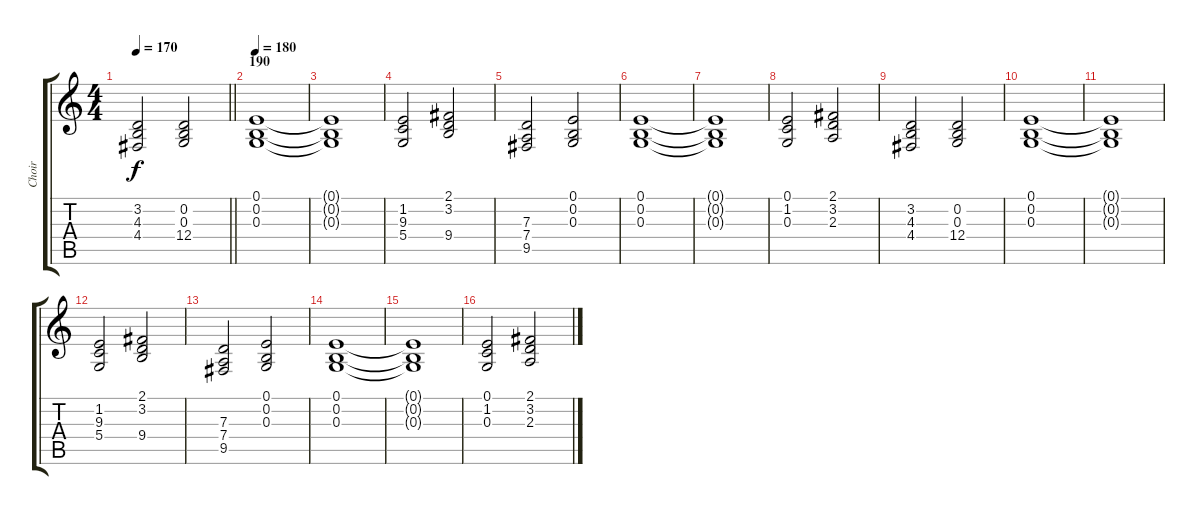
\track ("Choir" "Choir") {instrument choiraahs}
\staff {score tabs}
\tuning (E4 B3 G3 D3 A2 E2) {hide}
\ts (4 4)
\tempo 170
\clef g2
\barLineRight lightlight
\ks c
(3.2 4.3 4.4).2{dy f} (0.2 0.3 12.4).2 |
\section ("" "190")
\tempo 180
(0.1 0.2 0.3).1{volume 8} |
(0.1{t} 0.2{t} 0.3{t}).1 |
(1.2 9.3 5.4).2 (2.1 3.2 9.4).2 |
(7.3 7.4 9.5).2 (0.1 0.2 0.3).2 |
(0.1 0.2 0.3).1 |
(0.1{t} 0.2{t} 0.3{t}).1 |
(0.1 1.2 0.3).2 (2.1 3.2 2.3).2 |
(3.2 4.3 4.4).2 (0.2 0.3 12.4).2 |
(0.1 0.2 0.3).1 |
(0.1{t} 0.2{t} 0.3{t}).1 |
(1.2 9.3 5.4).2 (2.1 3.2 9.4).2 |
(7.3 7.4 9.5).2 (0.1 0.2 0.3).2 |
(0.1 0.2 0.3).1 |
(0.1{t} 0.2{t} 0.3{t}).1 |
(0.1 1.2 0.3).2 (2.1 3.2 2.3).2
